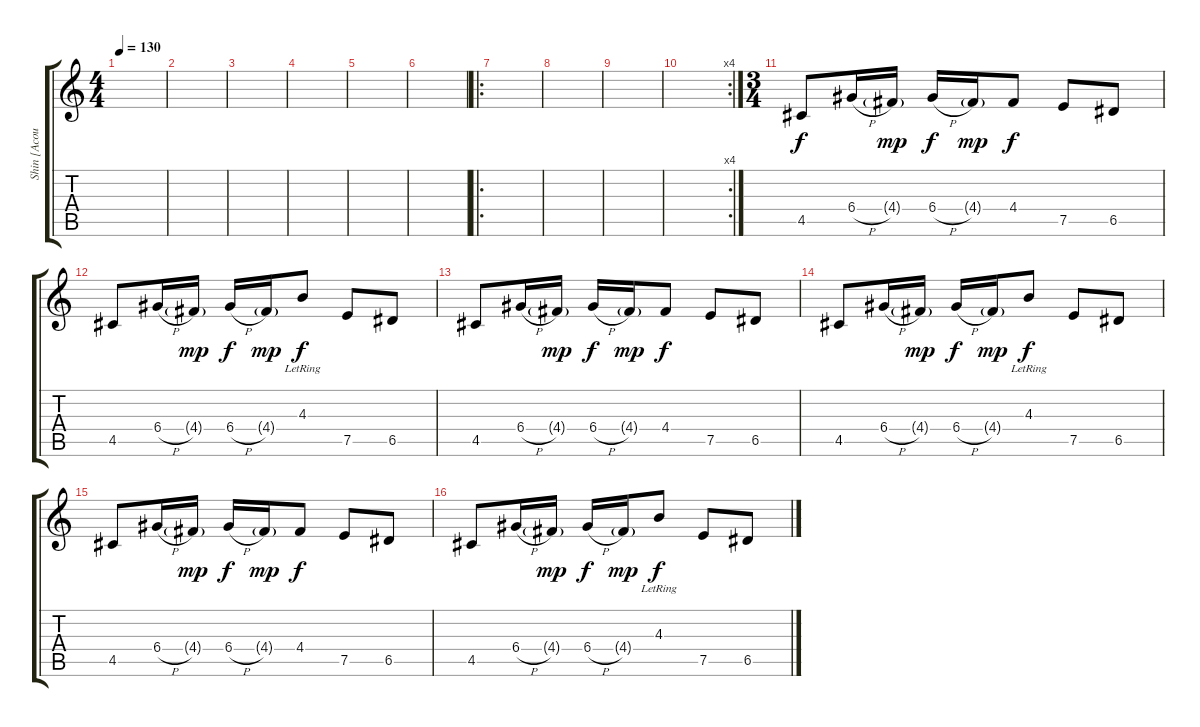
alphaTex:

\track ("Shin [Acoustic]" "Shin [Acou") {instrument acousticguitarsteel}
\staff {score tabs}
\tuning (E4 B3 G3 D3 A2 E2) {hide}
\ts (4 4)
\tempo 130
\clef g2
\ks c
|
|
|
|
|
|
\ro
|
|
|
\rc 4
|
\ts (3 4)
4.5.8{volume 11} 6.4{h}.16 4.4{g}.16{dy mp} 6.4{h}.16{dy f} 4.4{g}.16{dy mp} 4.4.8{dy f} 7.5.8 6.5.8 |
4.5.8 6.4{h}.16 4.4{g}.16{dy mp} 6.4{h}.16{dy f} 4.4{g}.16{dy mp} 4.3{lr}.8{dy f} 7.5.8 6.5.8 |
4.5.8 6.4{h}.16 4.4{g}.16{dy mp} 6.4{h}.16{dy f} 4.4{g}.16{dy mp} 4.4.8{dy f} 7.5.8 6.5.8 |
4.5.8 6.4{h}.16 4.4{g}.16{dy mp} 6.4{h}.16{dy f} 4.4{g}.16{dy mp} 4.3{lr}.8{dy f} 7.5.8 6.5.8 |
4.5.8 6.4{h}.16 4.4{g}.16{dy mp} 6.4{h}.16{dy f} 4.4{g}.16{dy mp} 4.4.8{dy f} 7.5.8 6.5.8 |
4.5.8 6.4{h}.16 4.4{g}.16{dy mp} 6.4{h}.16{dy f} 4.4{g}.16{dy mp} 4.3{lr}.8{dy f} 7.5.8 6.5.8
